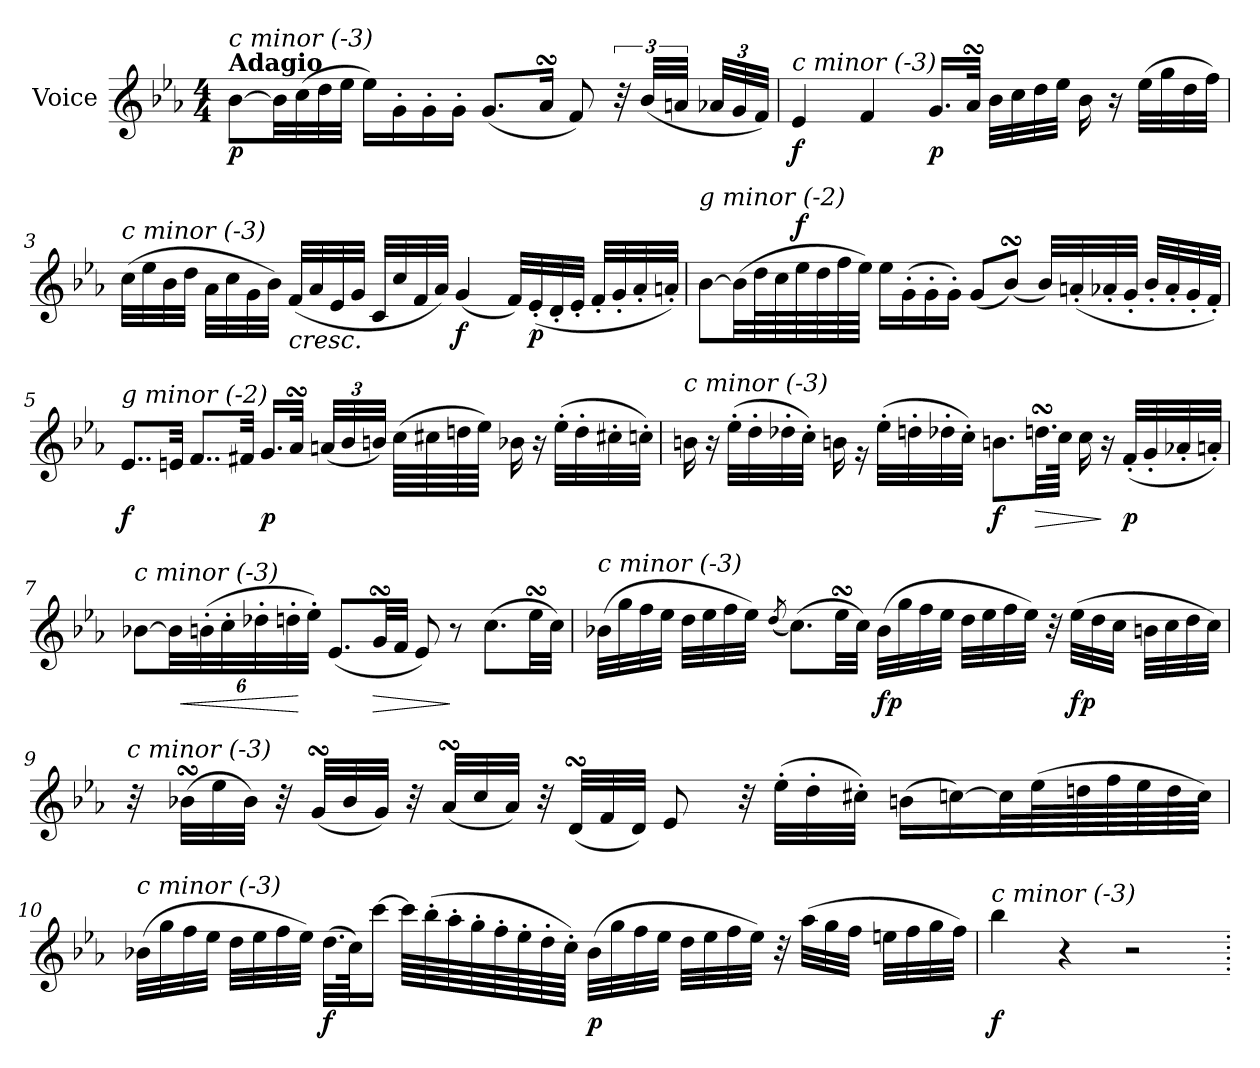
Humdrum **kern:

**kern	**dynam
*part1	*part1
*staff1	*staff1
*I"Voice	*
*I'V	*
*clefG2	*
*k[b-e-a-]	*
*M4/4	*
*MM30	*
=1	=1
!LO:TX:a:B:t=Adagio	!
!LO:TX:i:t=c minor (-3)	!
!	!LO:DY:b
[8b-\L	p
32b-\LL]	.
(>32cc\	.
32dd\	.
32ee-\JJJ	.
16ee-\LL)	.
16g'\	.
16g'\	.
16g'\JJ	.
(<8.g/L	.
16a-sSSs/Jk	.
8f/)	.
48r	.
(<48b-/LLL	.
48an/JJJ	.
*Xbrackettup	*
48a-X/LLL	.
48g/	.
48f/JJJ)	.
=2	=2
!LO:TX:i:t=c minor (-3)	!
!	!LO:DY:b
4e-/	f
4f/	.
!	!LO:DY:b
16.g/LL	p
32a-sSSs/JJk	.
32b-\LLL	.
32cc\	.
32dd\	.
32ee-\JJJ	.
16b-\	.
16r	.
(>32ee-\LLL	.
32gg\	.
32dd\	.
32ff\JJJ)	.
!!LO:LB:g=z
=3	=3
!LO:TX:i:t=c minor (-3)	!
(>32cc\LLL	.
32ee-\	.
32b-\	.
32dd\JJJ	.
32a-\LLL	.
32cc\	.
32g\	.
32b-\JJJ)	.
!LO:TX:b:i:t=cresc.	!
(<32f/LLL	.
32a-/	.
32e-/	.
32g/JJJ	.
32c/LLL	.
32cc/	.
32f/	.
32a-/JJJ)	.
!	!LO:DY:b
(<4g/	f
32f/LLL)	.
!	!LO:DY:b
(<32e-'/	p
32d'/	.
32e-'/JJJ	.
32f'/LLL	.
32g'/	.
32a-'/	.
32an'/JJJ)	.
=4	=4
!LO:TX:i:t=g minor (-2)	!
[8b-\L	.
(>32b-\LL]	.
64dd\L	.
64cc\	.
!	!LO:DY:a
64ee-\	f
64dd\	.
64ff\	.
64ee-\JJJJ)	.
16ee-\LL	.
(>16g'\	.
16g'\	.
16g'\JJ)	.
(<8g/L	.
(<8b-sSSS/J)	.
32b-/LLL)	.
(<32an'/	.
32a-X'/	.
32g'/JJJ	.
32b-'/LLL	.
32a-'/	.
32g'/	.
32f'/JJJ)	.
!!LO:LB:g=z
=5	=5
!LO:TX:i:t=g minor (-2)	!
!	!LO:DY:b
8..e-/L	f
32en/Jkk	.
8..f/L	.
32f#X/Jkk	.
!	!LO:DY:b
16.g/LL	p
32a-sSSs/JJk	.
(<48an/LLL	.
48b-/	.
48bn/JJJ)	.
(>64cc\LLLL	.
64cc#Xi\	.
64ddn\	.
64ee-\JJJJ)	.
16b-X\	.
16r	.
(>32ee-'\LLL	.
32dd'\	.
32cc#X'i\	.
32cc'\JJJ)	.
!!LO:LB:g=z
=6	=6
!LO:TX:i:t=c minor (-3)	!
16bn\	.
16r	.
(>32ee-'\LLL	.
32dd'\	.
32dd-X'\	.
32cc'\JJJ)	.
16bn\	.
16rg	.
(>32ee-'\LLL	.
32ddn'\	.
32dd-X'\	.
32cc'\JJJ)	.
!	!LO:DY:b
8.bn\L	f
!	!LO:HP:b
32.ddnsSsS\LL	>
64cc\JJJk	.
16cc\	.
16r	]
!	!LO:DY:b
(<32f'/LLL	p
32g'/	.
32a-X'/	.
32an'/JJJ)	.
=7	=7
!LO:TX:i:t=c minor (-3)	!
[8b-X\L	.
48b-\LL]	.
!	!LO:HP:b
(>48bn'\	<
48cc'\	.
48dd-X'\	.
48ddn'\	.
48ee-'\JJJ)	[
(<8.e-/L	.
!	!LO:HP:b
32gsSsS/LL	>
32f/JJJ	.
8e-/)	.
8r	]
(>8.cc\L	.
32ee-sSSs\LL	.
32cc\JJJ)	.
!!LO:LB:g=z
=8	=8
!LO:TX:i:t=c minor (-3)	!
(>32b-X\LLL	.
32gg\	.
32ff\	.
32ee-\JJJ	.
32dd\LLL	.
32ee-\	.
32ff\	.
32ee-\JJJ)	.
(<8qdd/	.
(>8.cc\L)	.
32ee-sSSs\LL	.
32cc\JJJ)	.
!	!LO:DY:b
(>32b-\LLL	fp
32gg\	.
32ff\	.
32ee-\JJJ	.
32dd\LLL	.
32ee-\	.
32ff\	.
32ee-\JJJ)	.
32r	.
!	!LO:DY:b
(>32ee-\LLL	fp
32dd\	.
32cc\JJJ	.
32bn\LLL	.
32cc\	.
32dd\	.
32cc\JJJ)	.
!!LO:LB:g=z
=9	=9
!LO:TX:i:t=c minor (-3)	!
32r	.
(>32b-XsSSS\LLL	.
32ee-\	.
32b-\JJJ)	.
32r	.
(<32gsSsS/LLL	.
32b-/	.
32g/JJJ)	.
32r	.
(<32a-sSSs/LLL	.
32cc/	.
32a-/JJJ)	.
32r	.
(<32dsSsS/LLL	.
32f/	.
32d/JJJ)	.
8e-/	.
32r	.
(>32ee-'\LLL	.
32dd'\	.
32cc#X'j\JJJ)	.
(>16bn\LL	.
[16cc\)	.
32cc\L]	.
(>64ee-\L	.
64ddn\	.
64ff\	.
64ee-\	.
64dd\	.
64cc\JJJJ)	.
!!LO:LB:g=z
=10	=10
!LO:TX:i:t=c minor (-3)	!
(>32b-X\LLL	.
32gg\	.
32ff\	.
32ee-\JJJ	.
32dd\LLL	.
32ee-\	.
32ff\	.
32ee-\JJJ)	.
!	!LO:DY:b
(>32.dd\LLL	f
64cc\JK)	.
[16ccc\JJ	.
64ccc\LLLL]	.
(>64bb-'\	.
64aa-'\	.
64gg'\	.
64ff'\	.
64ee-'\	.
64dd'\	.
64cc'\JJJJ)	.
!	!LO:DY:b
(>32b-\LLL	p
32gg\	.
32ff\	.
32ee-\JJJ	.
32dd\LLL	.
32ee-\	.
32ff\	.
32ee-\JJJ)	.
32r	.
(>32aa-\LLL	.
32gg\	.
32ff\JJJ	.
32een\LLL	.
32ff\	.
32gg\	.
32ff\JJJ)	.
=11	=11
!LO:TX:i:t=c minor (-3)	!
!	!LO:DY:b
4bb-\	f
4r	.
2r	.
=.	=.
*-	*-
